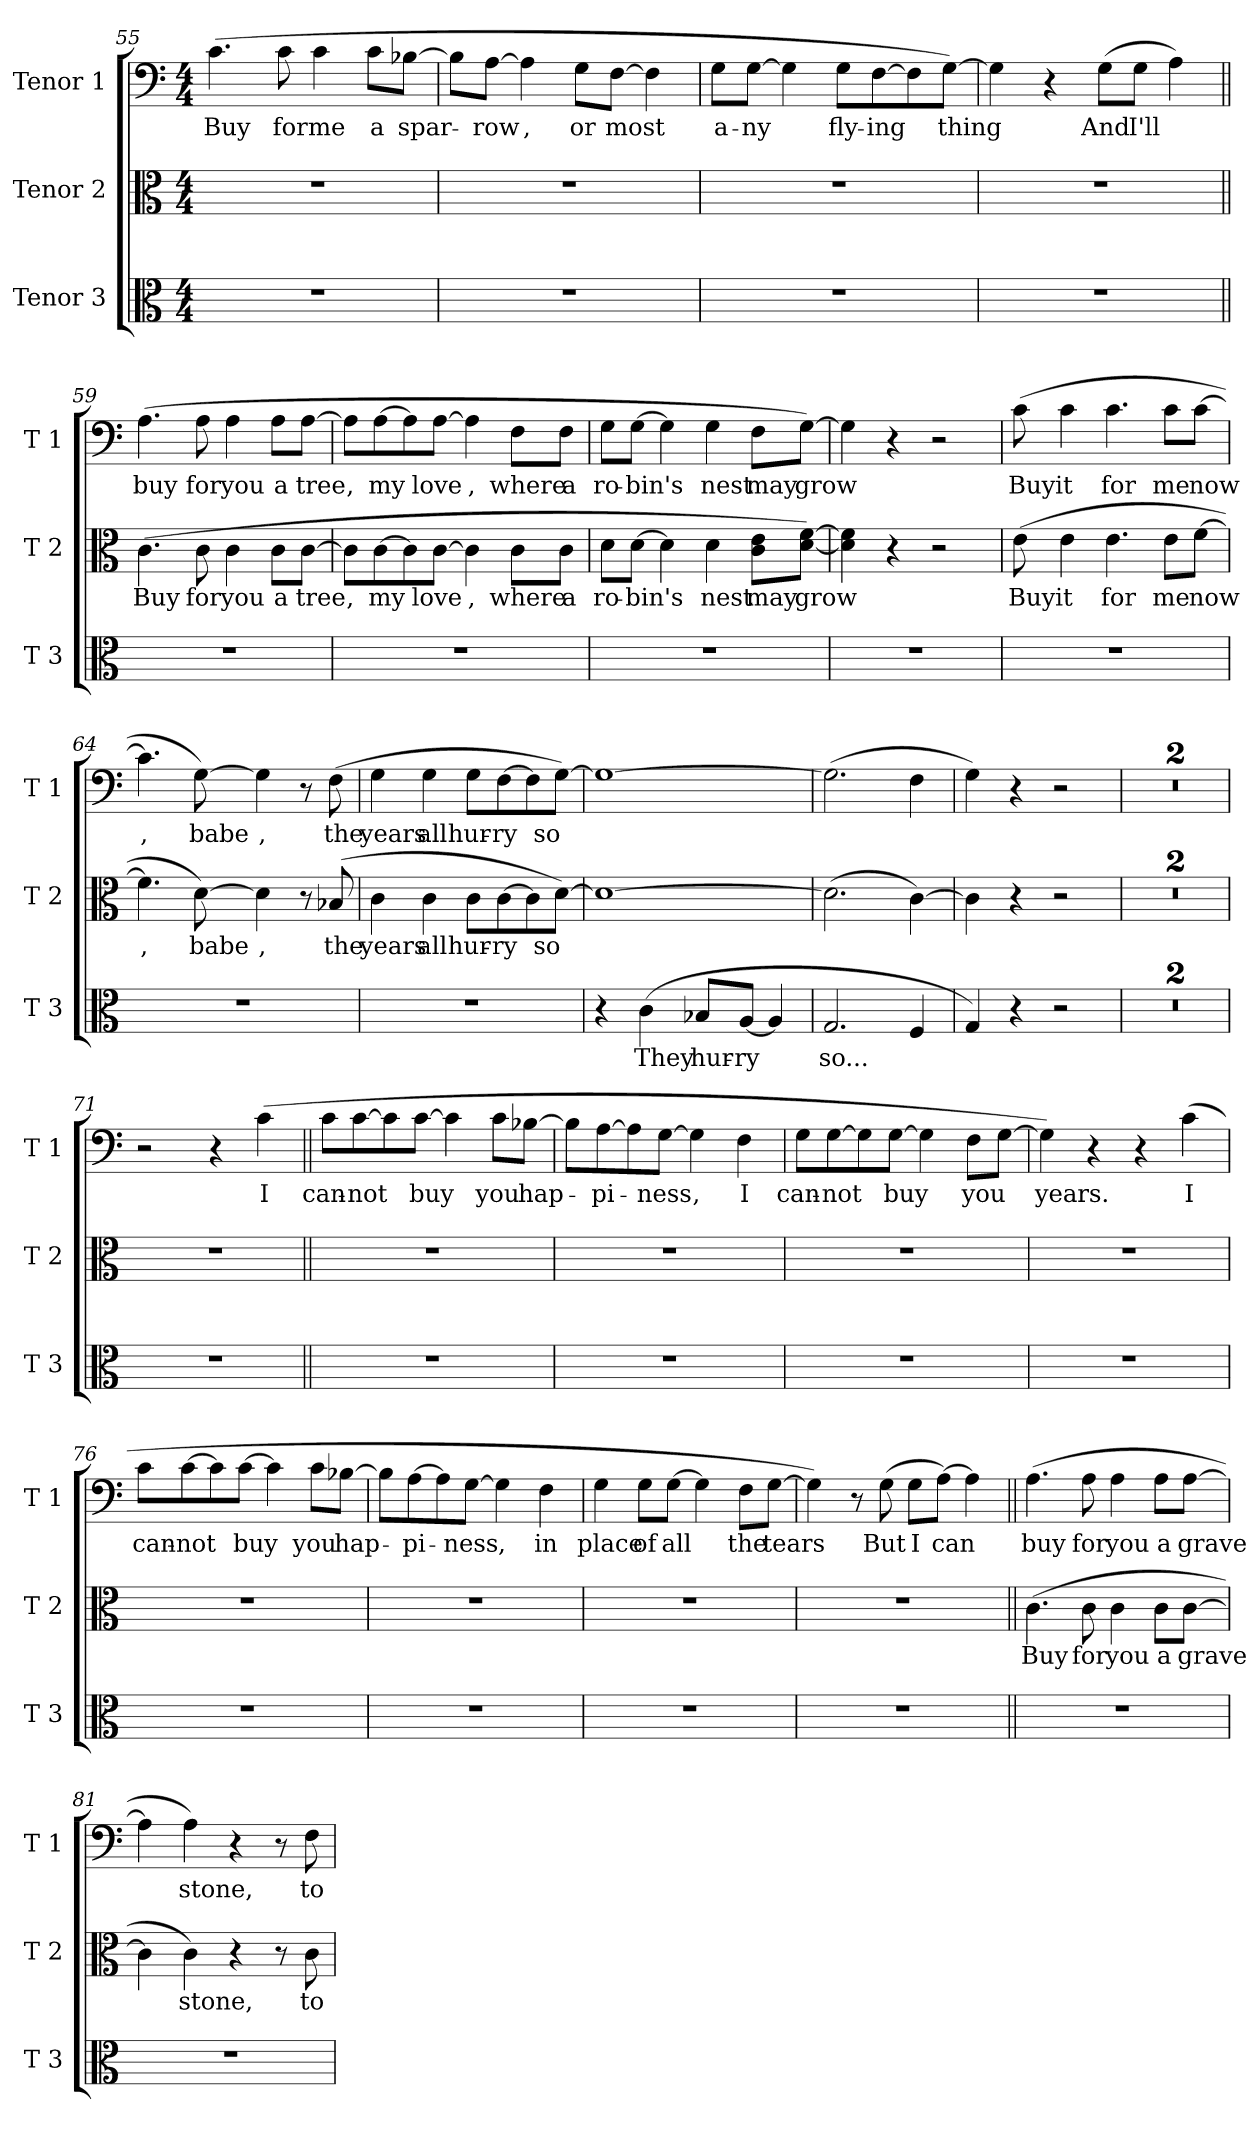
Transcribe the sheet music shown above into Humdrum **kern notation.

**kern	**text	**kern	**text	**kern	**text
*part3	*part3	*part2	*part2	*part1	*part1
*staff3	*staff3	*staff2	*staff2	*staff1	*staff1
*I"Tenor 3	*	*I"Tenor 2	*	*I"Tenor 1	*
*I'T 3	*	*I'T 2	*	*I'T 1	*
!!LO:LB:g=z
*clefC3	*	*clefC3	*	*clefF4	*
*k[]	*	*k[]	*	*k[]	*
*C:	*	*C:	*	*C:	*
*M4/4	*	*M4/4	*	*M4/4	*
=55	=55	=55	=55	=55	=55
!	!	!	!	!	!LO:LY:b
1r	.	1r	.	(>4.c\	Buy
!	!	!	!	!	!LO:LY:b
.	.	.	.	8c\	for
!	!	!	!	!	!LO:LY:b
.	.	.	.	4c\	me
!	!	!	!	!	!LO:LY:b
.	.	.	.	8c\L	a
!	!	!	!	!	!LO:LY:b
.	.	.	.	[8B-X\J	spar-
=56	=56	=56	=56	=56	=56
1r	.	1r	.	8B-\L]	.
!	!	!	!	!	!LO:LY:b
.	.	.	.	[8A\J	-row
!	!	!	!	!	!LO:LY:b
.	.	.	.	4A\]	,
!	!	!	!	!	!LO:LY:b
.	.	.	.	8G\L	or
!	!	!	!	!	!LO:LY:b
.	.	.	.	[8F\J	most
.	.	.	.	4F\]	.
=57	=57	=57	=57	=57	=57
!	!	!	!	!	!LO:LY:b
1r	.	1r	.	8G\L	a-
!	!	!	!	!	!LO:LY:b
.	.	.	.	[8G\J	-ny
.	.	.	.	4G\]	.
!	!	!	!	!	!LO:LY:b
.	.	.	.	8G\L	fly-
!	!	!	!	!	!LO:LY:b
.	.	.	.	[8F\	-ing
.	.	.	.	8F\]	.
!	!	!	!	!	!LO:LY:b
.	.	.	.	[8G\J)	thing
=58	=58	=58	=58	=58	=58
!	!	!	!	!	!LO:LY:b
1r	.	1r	.	4G\]	.
.	.	.	.	4r	.
!	!	!	!	!	!LO:LY:b
.	.	.	.	(>8G\L	And
!	!	!	!	!	!LO:LY:b
.	.	.	.	8G\J	I'll
.	.	.	.	4A\)	.
!!LO:LB:g=z
=59||	=59||	=59||	=59||	=59||	=59||
!	!	!	!LO:LY:b	!	!LO:LY:b
1r	.	(>4.c\	Buy	(>4.A\	buy
!	!	!	!LO:LY:b	!	!LO:LY:b
.	.	8c\	for	8A\	for
!	!	!	!LO:LY:b	!	!LO:LY:b
.	.	4c\	you	4A\	you
!	!	!	!LO:LY:b	!	!LO:LY:b
.	.	8c\L	a	8A\L	a
!	!	!	!LO:LY:b	!	!LO:LY:b
.	.	[8c\J	tree	[8A\J	tree
=60	=60	=60	=60	=60	=60
!	!	!	!LO:LY:b	!	!LO:LY:b
1r	.	8c\L]	,	8A\L]	,
!	!	!	!LO:LY:b	!	!LO:LY:b
.	.	[8c\	my	[8A\	my
.	.	8c\]	.	8A\]	.
!	!	!	!LO:LY:b	!	!LO:LY:b
.	.	[8c\J	love	[8A\J	love
!	!	!	!LO:LY:b	!	!LO:LY:b
.	.	4c\]	,	4A\]	,
!	!	!	!LO:LY:b	!	!LO:LY:b
.	.	8c\L	where	8F\L	where
!	!	!	!LO:LY:b	!	!LO:LY:b
.	.	8c\J	a	8F\J	a
=61	=61	=61	=61	=61	=61
!	!	!	!LO:LY:b	!	!LO:LY:b
1r	.	8d\L	ro-	8G\L	ro-
!	!	!	!LO:LY:b	!	!LO:LY:b
.	.	[8d\J	-bin's	[8G\J	-bin's
.	.	4d\]	.	4G\]	.
!	!	!	!LO:LY:b	!	!LO:LY:b
.	.	4d\	nest	4G\	nest
!	!	!	!LO:LY:b	!	!LO:LY:b
.	.	8c\ 8e\L	may	8F\L	may
!	!	!	!LO:LY:b	!	!LO:LY:b
.	.	[8d\ [8f\J)	grow	[8G\J)	grow
=62	=62	=62	=62	=62	=62
!	!	!	!LO:LY:b	!	!LO:LY:b
1r	.	4d\] 4f\]	.	4G\]	.
.	.	4r	.	4r	.
.	.	2r	.	2r	.
!!LO:PB:g=z
=63	=63	=63	=63	=63	=63
!	!	!	!LO:LY:b	!	!LO:LY:b
1r	.	(>8e\	Buy	(>8c\	Buy
!	!	!	!LO:LY:b	!	!LO:LY:b
.	.	4e\	it	4c\	it
!	!	!	!LO:LY:b	!	!LO:LY:b
.	.	4.e\	for	4.c\	for
!	!	!	!LO:LY:b	!	!LO:LY:b
.	.	8e\L	me	8c\L	me
!	!	!	!LO:LY:b	!	!LO:LY:b
.	.	[8f\J	now	[8c\J	now
=64	=64	=64	=64	=64	=64
!	!	!	!LO:LY:b	!	!LO:LY:b
1r	.	4.f\]	,	4.c\]	,
!	!	!	!LO:LY:b	!	!LO:LY:b
.	.	[8d\)	babe	[8G\)	babe
!	!	!	!LO:LY:b	!	!LO:LY:b
.	.	4d\]	,	4G\]	,
.	.	8r	.	8r	.
!	!	!LO:N:head=solid	!LO:LY:b	!LO:N:head=solid	!LO:LY:b
.	.	(>8B-X/	the	(>8F\	the
=65	=65	=65	=65	=65	=65
!	!	!	!LO:LY:b	!	!LO:LY:b
1r	.	4c\	years	4G\	years
!	!	!	!LO:LY:b	!	!LO:LY:b
.	.	4c\	all	4G\	all
!	!	!	!LO:LY:b	!	!LO:LY:b
.	.	8c\L	hur-	8G\L	hur-
!	!	!	!LO:LY:b	!	!LO:LY:b
.	.	[8c\	-ry	[8F\	-ry
.	.	8c\]	.	8F\]	.
!	!	!	!LO:LY:b	!	!LO:LY:b
.	.	[8d\J)	so	[8G\J)	so
=66	=66	=66	=66	=66	=66
4r	.	1d_	.	1G_	.
!	!LO:LY:b	!	!	!	!
(>4c\	They	.	.	.	.
!	!LO:LY:b	!	!	!	!
8B-X/L	hur-	.	.	.	.
!	!LO:LY:b	!	!	!	!
[8A/J	-ry	.	.	.	.
4A/]	.	.	.	.	.
=67	=67	=67	=67	=67	=67
!	!LO:LY:b	!	!	!	!
2.G/	so...	(>2.d\]	.	(>2.G\]	.
4F/	.	[4c\)	.	4F\	.
!!LO:LB:g=z
=68	=68	=68	=68	=68	=68
!	!	!	!LO:LY:b	!	!LO:LY:b
4G/)	.	4c\]	.	4G\)	.
4r	.	4r	.	4r	.
2r	.	2r	.	2r	.
=69	=69	=69	=69	=69	=69
1r	.	1r	.	1r	.
=70	=70	=70	=70	=70	=70
1r	.	1r	.	1r	.
=71	=71	=71	=71	=71	=71
1r	.	1r	.	2r	.
.	.	.	.	4r	.
!	!	!	!	!	!LO:LY:b
.	.	.	.	(>4c\	I
!!LO:LB:g=z
=72||	=72||	=72||	=72||	=72||	=72||
!	!	!	!	!	!LO:LY:b
1r	.	1r	.	8c\L	can-
!	!	!	!	!	!LO:LY:b
.	.	.	.	[8c\	-not
.	.	.	.	8c\]	.
!	!	!	!	!	!LO:LY:b
.	.	.	.	[8c\J	buy
.	.	.	.	4c\]	.
!	!	!	!	!	!LO:LY:b
.	.	.	.	8c\L	you
!	!	!	!	!	!LO:LY:b
.	.	.	.	[8B-X\J	hap-
=73	=73	=73	=73	=73	=73
1r	.	1r	.	8B-\L]	.
!	!	!	!	!	!LO:LY:b
.	.	.	.	[8A\	-pi-
.	.	.	.	8A\]	.
!	!	!	!	!	!LO:LY:b
.	.	.	.	[8G\J	-ness
!	!	!	!	!	!LO:LY:b
.	.	.	.	4G\]	,
!	!	!	!	!	!LO:LY:b
.	.	.	.	4F\	I
=74	=74	=74	=74	=74	=74
!	!	!	!	!	!LO:LY:b
1r	.	1r	.	8G\L	can-
!	!	!	!	!	!LO:LY:b
.	.	.	.	[8G\	-not
.	.	.	.	8G\]	.
!	!	!	!	!	!LO:LY:b
.	.	.	.	[8G\J	buy
.	.	.	.	4G\]	.
!	!	!	!	!	!LO:LY:b
.	.	.	.	8F\L	you
.	.	.	.	[8G\J	.
=75	=75	=75	=75	=75	=75
!	!	!	!	!	!LO:LY:b
1r	.	1r	.	4G\])	years.
.	.	.	.	4r	.
.	.	.	.	4r	.
!	!	!	!	!	!LO:LY:b
.	.	.	.	(>4c\	I
!!LO:PB:g=z
=76	=76	=76	=76	=76	=76
!	!	!	!	!	!LO:LY:b
1r	.	1r	.	8c\L	can-
!	!	!	!	!	!LO:LY:b
.	.	.	.	[8c\	-not
.	.	.	.	8c\]	.
!	!	!	!	!	!LO:LY:b
.	.	.	.	[8c\J	buy
.	.	.	.	4c\]	.
!	!	!	!	!	!LO:LY:b
.	.	.	.	8c\L	you
!	!	!	!	!	!LO:LY:b
.	.	.	.	[8B-X\J	hap-
=77	=77	=77	=77	=77	=77
1r	.	1r	.	8B-\L]	.
!	!	!	!	!	!LO:LY:b
.	.	.	.	[8A\	-pi-
.	.	.	.	8A\]	.
!	!	!	!	!	!LO:LY:b
.	.	.	.	[8G\J	-ness
!	!	!	!	!	!LO:LY:b
.	.	.	.	4G\]	,
!	!	!	!	!	!LO:LY:b
.	.	.	.	4F\	in
=78	=78	=78	=78	=78	=78
!	!	!	!	!	!LO:LY:b
1r	.	1r	.	4G\	place
!	!	!	!	!	!LO:LY:b
.	.	.	.	8G\L	of
!	!	!	!	!	!LO:LY:b
.	.	.	.	[8G\J	all
.	.	.	.	4G\]	.
!	!	!	!	!	!LO:LY:b
.	.	.	.	8F\L	the
!	!	!	!	!	!LO:LY:b
.	.	.	.	[8G\J	tears
=79	=79	=79	=79	=79	=79
!	!	!	!	!	!LO:LY:b
1r	.	1r	.	4G\])	.
.	.	.	.	8r	.
!	!	!	!	!	!LO:LY:b
.	.	.	.	(>8G\	But
!	!	!	!	!	!LO:LY:b
.	.	.	.	8G\L	I
!	!	!	!	!	!LO:LY:b
.	.	.	.	[8A\J)	can
.	.	.	.	4A\]	.
!!LO:LB:g=z
=80||	=80||	=80||	=80||	=80||	=80||
!	!	!	!LO:LY:b	!	!LO:LY:b
1r	.	(>4.c\	Buy	(>4.A\	buy
!	!	!	!LO:LY:b	!	!LO:LY:b
.	.	8c\	for	8A\	for
!	!	!	!LO:LY:b	!	!LO:LY:b
.	.	4c\	you	4A\	you
!	!	!	!LO:LY:b	!	!LO:LY:b
.	.	8c\L	a	8A\L	a
!	!	!	!LO:LY:b	!	!LO:LY:b
.	.	[8c\J	grave	[8A\J	grave
=81	=81	=81	=81	=81	=81
1r	.	4c\]	.	4A\]	.
!	!	!	!LO:LY:b	!	!LO:LY:b
.	.	4c\)	stone,	4A\)	stone,
.	.	4r	.	4r	.
.	.	8r	.	8r	.
!	!	!	!LO:LY:b	!	!LO:LY:b
.	.	8c\	to	8F\	to
=	=	=	=	=	=
*-	*-	*-	*-	*-	*-
